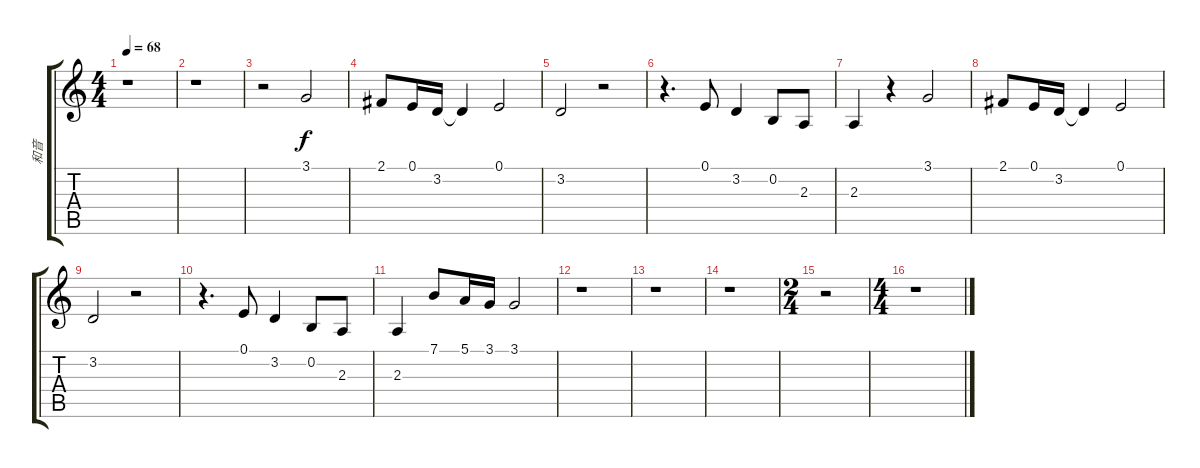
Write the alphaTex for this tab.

\track ("和音" "和音") {instrument stringensemble1}
\staff {score tabs}
\tuning (E4 B3 G3 D3 A2 E2) {hide}
\ts (4 4)
\tempo 68
\clef g2
\ks c
r.1{dy f} |
r.1 |
r.2 3.1.2 |
2.1.8 0.1.16 3.2.16 3.2{t}.4 0.1.2 |
3.2.2 r.2 |
r.4{d} 0.1.8 3.2.4 0.2.8 2.3.8 |
2.3.4 r.4 3.1.2 |
2.1.8 0.1.16 3.2.16 3.2{t}.4 0.1.2 |
3.2.2 r.2 |
r.4{d} 0.1.8 3.2.4 0.2.8 2.3.8 |
2.3.4 7.1.8 5.1.16 3.1.16 3.1.2 |
r.1 |
r.1 |
r.1 |
\ts (2 4)
r.2 |
\ts (4 4)
r.1
